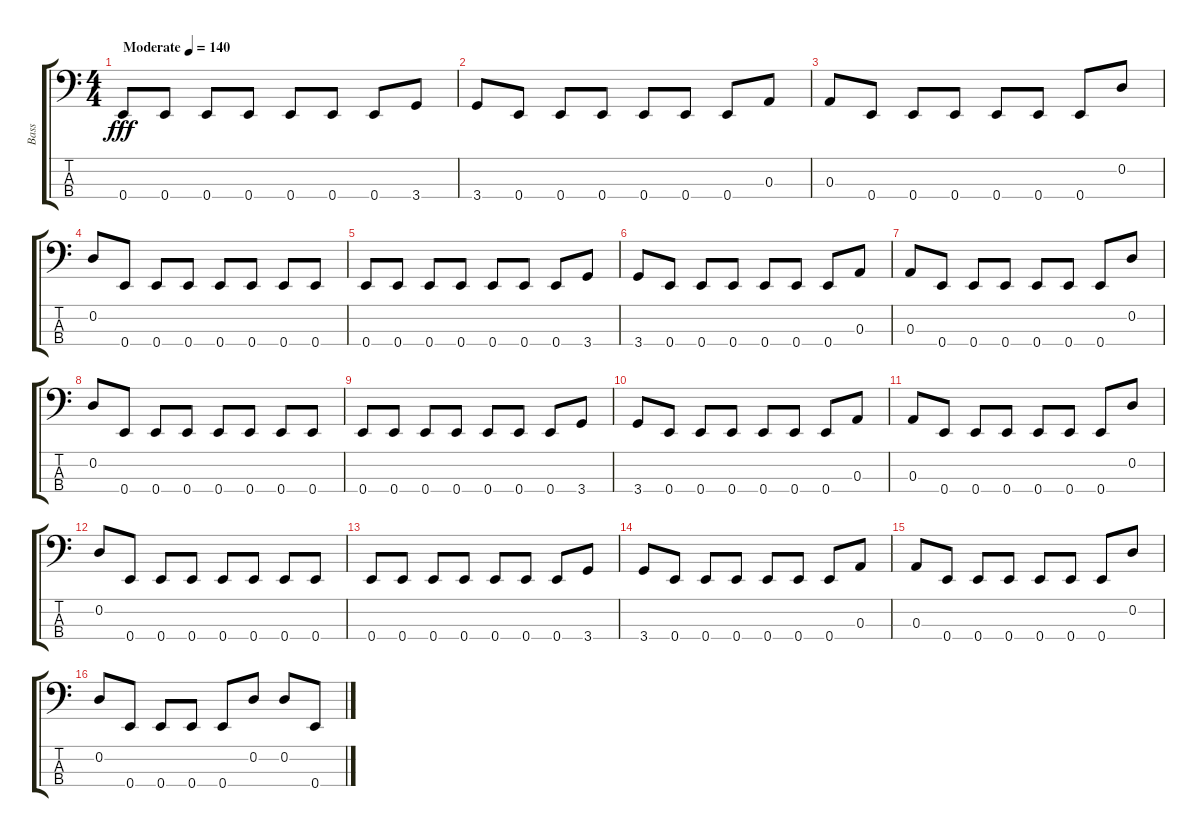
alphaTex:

\track ("Bass" "Bass") {instrument electricbasspick}
\staff {score tabs}
\tuning (G2 D2 A1 E1) {hide}
\ts (4 4)
\tempo (140 "Moderate")
\clef f4
\ks c
0.4.8{dy fff instrument electricbasspick} 0.4.8 0.4.8 0.4.8 0.4.8 0.4.8 0.4.8 3.4.8 |
3.4.8 0.4.8 0.4.8 0.4.8 0.4.8 0.4.8 0.4.8 0.3.8 |
0.3.8 0.4.8 0.4.8 0.4.8 0.4.8 0.4.8 0.4.8 0.2.8 |
0.2.8 0.4.8 0.4.8 0.4.8 0.4.8 0.4.8 0.4.8 0.4.8 |
0.4.8 0.4.8 0.4.8 0.4.8 0.4.8 0.4.8 0.4.8 3.4.8 |
3.4.8 0.4.8 0.4.8 0.4.8 0.4.8 0.4.8 0.4.8 0.3.8 |
0.3.8 0.4.8 0.4.8 0.4.8 0.4.8 0.4.8 0.4.8 0.2.8 |
0.2.8 0.4.8 0.4.8 0.4.8 0.4.8 0.4.8 0.4.8 0.4.8 |
0.4.8 0.4.8 0.4.8 0.4.8 0.4.8 0.4.8 0.4.8 3.4.8 |
3.4.8 0.4.8 0.4.8 0.4.8 0.4.8 0.4.8 0.4.8 0.3.8 |
0.3.8 0.4.8 0.4.8 0.4.8 0.4.8 0.4.8 0.4.8 0.2.8 |
0.2.8 0.4.8 0.4.8 0.4.8 0.4.8 0.4.8 0.4.8 0.4.8 |
0.4.8 0.4.8 0.4.8 0.4.8 0.4.8 0.4.8 0.4.8 3.4.8 |
3.4.8 0.4.8 0.4.8 0.4.8 0.4.8 0.4.8 0.4.8 0.3.8 |
0.3.8 0.4.8 0.4.8 0.4.8 0.4.8 0.4.8 0.4.8 0.2.8 |
0.2.8 0.4.8 0.4.8 0.4.8 0.4.8 0.2.8 0.2.8 0.4.8
